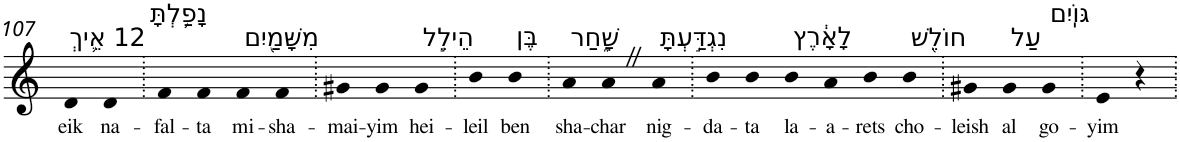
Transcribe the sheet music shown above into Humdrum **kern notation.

**kern	**text
*part1	*part1
*staff1	*staff1
*I"Piano	*
*I'Pno	*
!!LO:PB:g=z
*clefG2	*
*k[]	*
=107	=107
!LO:TX:a:t=12 אֵ֛יךְ	!
!	!LO:LY:b
4d	eik
!LO:TX:a:t=נָפַ֥לְתָּ	!
!	!LO:LY:b
4d	na-
=108.	=108.
!	!LO:LY:b
4f	-fal-
!	!LO:LY:b
4f	-ta
!LO:TX:a:t=מִשָּׁמַ֖יִם	!
!	!LO:LY:b
4f	mi-
!	!LO:LY:b
4f	-sha-
=109.	=109.
!	!LO:LY:b
4g#X	-mai-
!	!LO:LY:b
4g#	-yim
!LO:TX:a:t=הֵילֵ֣ל	!
!	!LO:LY:b
4g#	hei-
=110.	=110.
!	!LO:LY:b
4b	-leil
!LO:TX:a:t=בֶּן	!
!	!LO:LY:b
4b	ben
=111.	=111.
!LO:TX:a:t=שָׁ֑חַר	!
!	!LO:LY:b
4a	sha-
!	!LO:LY:b
4aZ	-char
!LO:TX:a:t=נִגְדַּ֣עְתָּ	!
!	!LO:LY:b
4a	nig-
=112.	=112.
!	!LO:LY:b
4b	-da-
!	!LO:LY:b
4b	-ta
!LO:TX:a:t=לָאָ֔רֶץ	!
!	!LO:LY:b
4b	la-
!	!LO:LY:b
4a	-a-
!	!LO:LY:b
4b	-rets
!LO:TX:a:t=חוֹלֵ֖שׁ	!
!	!LO:LY:b
4b	cho-
=113.	=113.
!	!LO:LY:b
4g#X	-leish
!LO:TX:a:t=עַל	!
!	!LO:LY:b
4g#	al
!LO:TX:a:t=גּוֹיִֽם	!
!	!LO:LY:b
4g#	go-
=114.	=114.
!	!LO:LY:b
4e	-yim
4r	.
=.	=.
*-	*-
